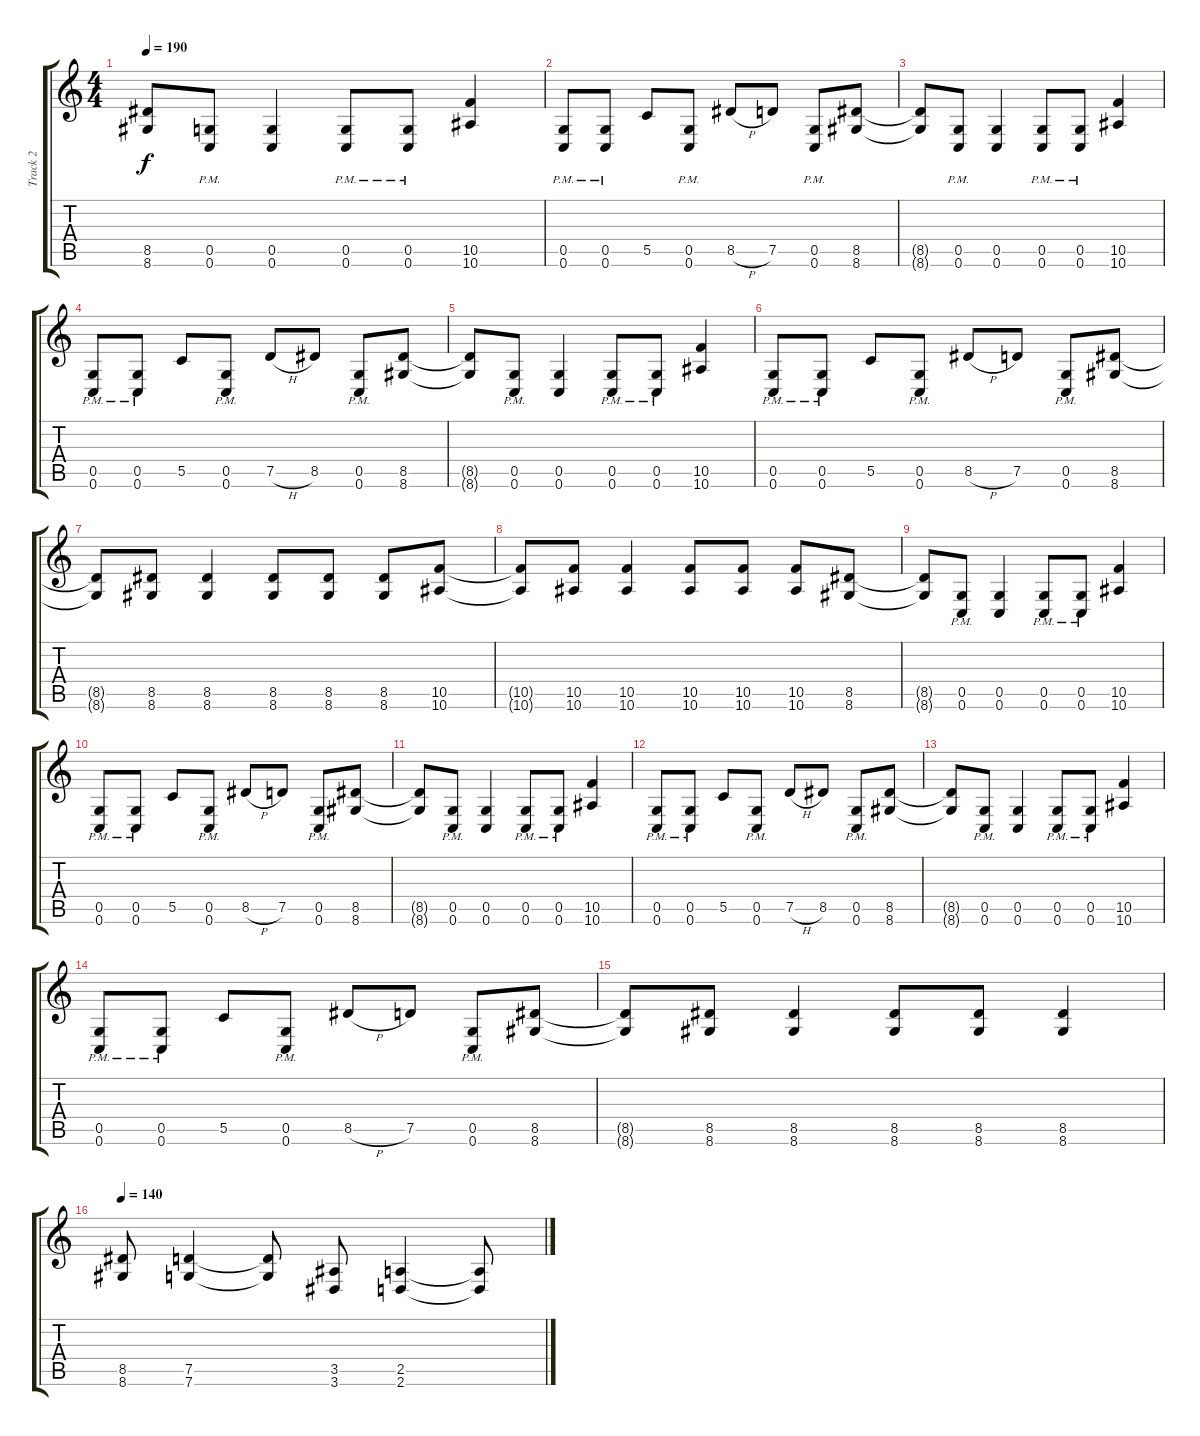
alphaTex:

\track ("Track 2" "Track 2") {instrument distortionguitar}
\staff {score tabs}
\tuning (D4 A3 F3 C3 G2 C2) {hide}
\ts (4 4)
\tempo 190
\clef g2
\ks c
(8.5{t} 8.6{t}).8{dy f} (0.5{pm} 0.6{pm}).8 (0.5 0.6).4 (0.5{pm} 0.6{pm}).8 (0.5{pm} 0.6{pm}).8 (10.5 10.6).4 |
(0.5{pm} 0.6{pm}).8 (0.5{pm} 0.6{pm}).8 5.5.8 (0.5{pm} 0.6{pm}).8 8.5{h}.8 7.5.8 (0.5{pm} 0.6{pm}).8 (8.5 8.6).8 |
(8.5{t} 8.6{t}).8 (0.5{pm} 0.6{pm}).8 (0.5 0.6).4 (0.5{pm} 0.6{pm}).8 (0.5{pm} 0.6{pm}).8 (10.5 10.6).4 |
(0.5{pm} 0.6{pm}).8 (0.5{pm} 0.6{pm}).8 5.5.8 (0.5{pm} 0.6{pm}).8 7.5{h}.8 8.5.8 (0.5{pm} 0.6{pm}).8 (8.5 8.6).8 |
(8.5{t} 8.6{t}).8 (0.5{pm} 0.6{pm}).8 (0.5 0.6).4 (0.5{pm} 0.6{pm}).8 (0.5{pm} 0.6{pm}).8 (10.5 10.6).4 |
(0.5{pm} 0.6{pm}).8 (0.5{pm} 0.6{pm}).8 5.5.8 (0.5{pm} 0.6{pm}).8 8.5{h}.8 7.5.8 (0.5{pm} 0.6{pm}).8 (8.5 8.6).8 |
(8.5{t} 8.6{t}).8 (8.5 8.6).8 (8.5 8.6).4 (8.5 8.6).8 (8.5 8.6).8 (8.5 8.6).8 (10.5 10.6).8 |
(10.5{t} 10.6{t}).8 (10.5 10.6).8 (10.5 10.6).4 (10.5 10.6).8 (10.5 10.6).8 (10.5 10.6).8 (8.5 8.6).8 |
(8.5{t} 8.6{t}).8 (0.5{pm} 0.6{pm}).8 (0.5 0.6).4 (0.5{pm} 0.6{pm}).8 (0.5{pm} 0.6{pm}).8 (10.5 10.6).4 |
(0.5{pm} 0.6{pm}).8 (0.5{pm} 0.6{pm}).8 5.5.8 (0.5{pm} 0.6{pm}).8 8.5{h}.8 7.5.8 (0.5{pm} 0.6{pm}).8 (8.5 8.6).8 |
(8.5{t} 8.6{t}).8 (0.5{pm} 0.6{pm}).8 (0.5 0.6).4 (0.5{pm} 0.6{pm}).8 (0.5{pm} 0.6{pm}).8 (10.5 10.6).4 |
(0.5{pm} 0.6{pm}).8 (0.5{pm} 0.6{pm}).8 5.5.8 (0.5{pm} 0.6{pm}).8 7.5{h}.8 8.5.8 (0.5{pm} 0.6{pm}).8 (8.5 8.6).8 |
(8.5{t} 8.6{t}).8 (0.5{pm} 0.6{pm}).8 (0.5 0.6).4 (0.5{pm} 0.6{pm}).8 (0.5{pm} 0.6{pm}).8 (10.5 10.6).4 |
(0.5{pm} 0.6{pm}).8 (0.5{pm} 0.6{pm}).8 5.5.8 (0.5{pm} 0.6{pm}).8 8.5{h}.8 7.5.8 (0.5{pm} 0.6{pm}).8 (8.5 8.6).8 |
(8.5{t} 8.6{t}).8 (8.5 8.6).8 (8.5 8.6).4 (8.5 8.6).8 (8.5 8.6).8 (8.5 8.6).4 |
\tempo 140
(8.5 8.6).8 (7.5 7.6).4 (7.5{t} 7.6{t}).8 (3.5 3.6).8 (2.5 2.6).4 (2.5{t} 2.6{t}).8
